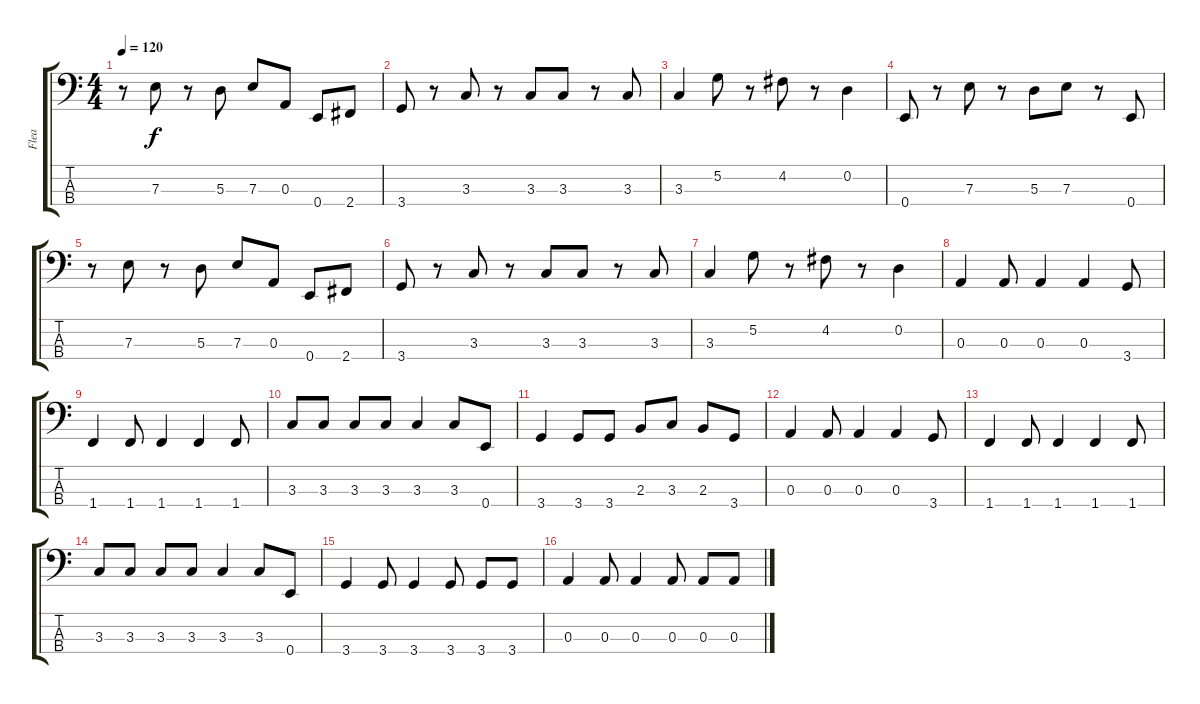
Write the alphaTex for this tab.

\track ("Flea" "Flea") {instrument electricbassfinger}
\staff {score tabs}
\tuning (G2 D2 A1 E1) {hide}
\ts (4 4)
\tempo 120
\clef f4
\ks c
r.8{dy f} 7.3.8 r.8 5.3.8 7.3.8 0.3.8 0.4.8 2.4.8 |
3.4.8 r.8 3.3.8 r.8 3.3.8 3.3.8 r.8 3.3.8 |
3.3.4 5.2.8 r.8 4.2.8 r.8 0.2.4 |
0.4.8 r.8 7.3.8 r.8 5.3.8 7.3.8 r.8 0.4.8 |
r.8 7.3.8 r.8 5.3.8 7.3.8 0.3.8 0.4.8 2.4.8 |
3.4.8 r.8 3.3.8 r.8 3.3.8 3.3.8 r.8 3.3.8 |
3.3.4 5.2.8 r.8 4.2.8 r.8 0.2.4 |
0.3.4 0.3.8 0.3.4 0.3.4 3.4.8 |
1.4.4 1.4.8 1.4.4 1.4.4 1.4.8 |
3.3.8 3.3.8 3.3.8 3.3.8 3.3.4 3.3.8 0.4.8 |
3.4.4 3.4.8 3.4.8 2.3.8 3.3.8 2.3.8 3.4.8 |
0.3.4 0.3.8 0.3.4 0.3.4 3.4.8 |
1.4.4 1.4.8 1.4.4 1.4.4 1.4.8 |
3.3.8 3.3.8 3.3.8 3.3.8 3.3.4 3.3.8 0.4.8 |
3.4.4 3.4.8 3.4.4 3.4.8 3.4.8 3.4.8 |
0.3.4 0.3.8 0.3.4 0.3.8 0.3.8 0.3.8
